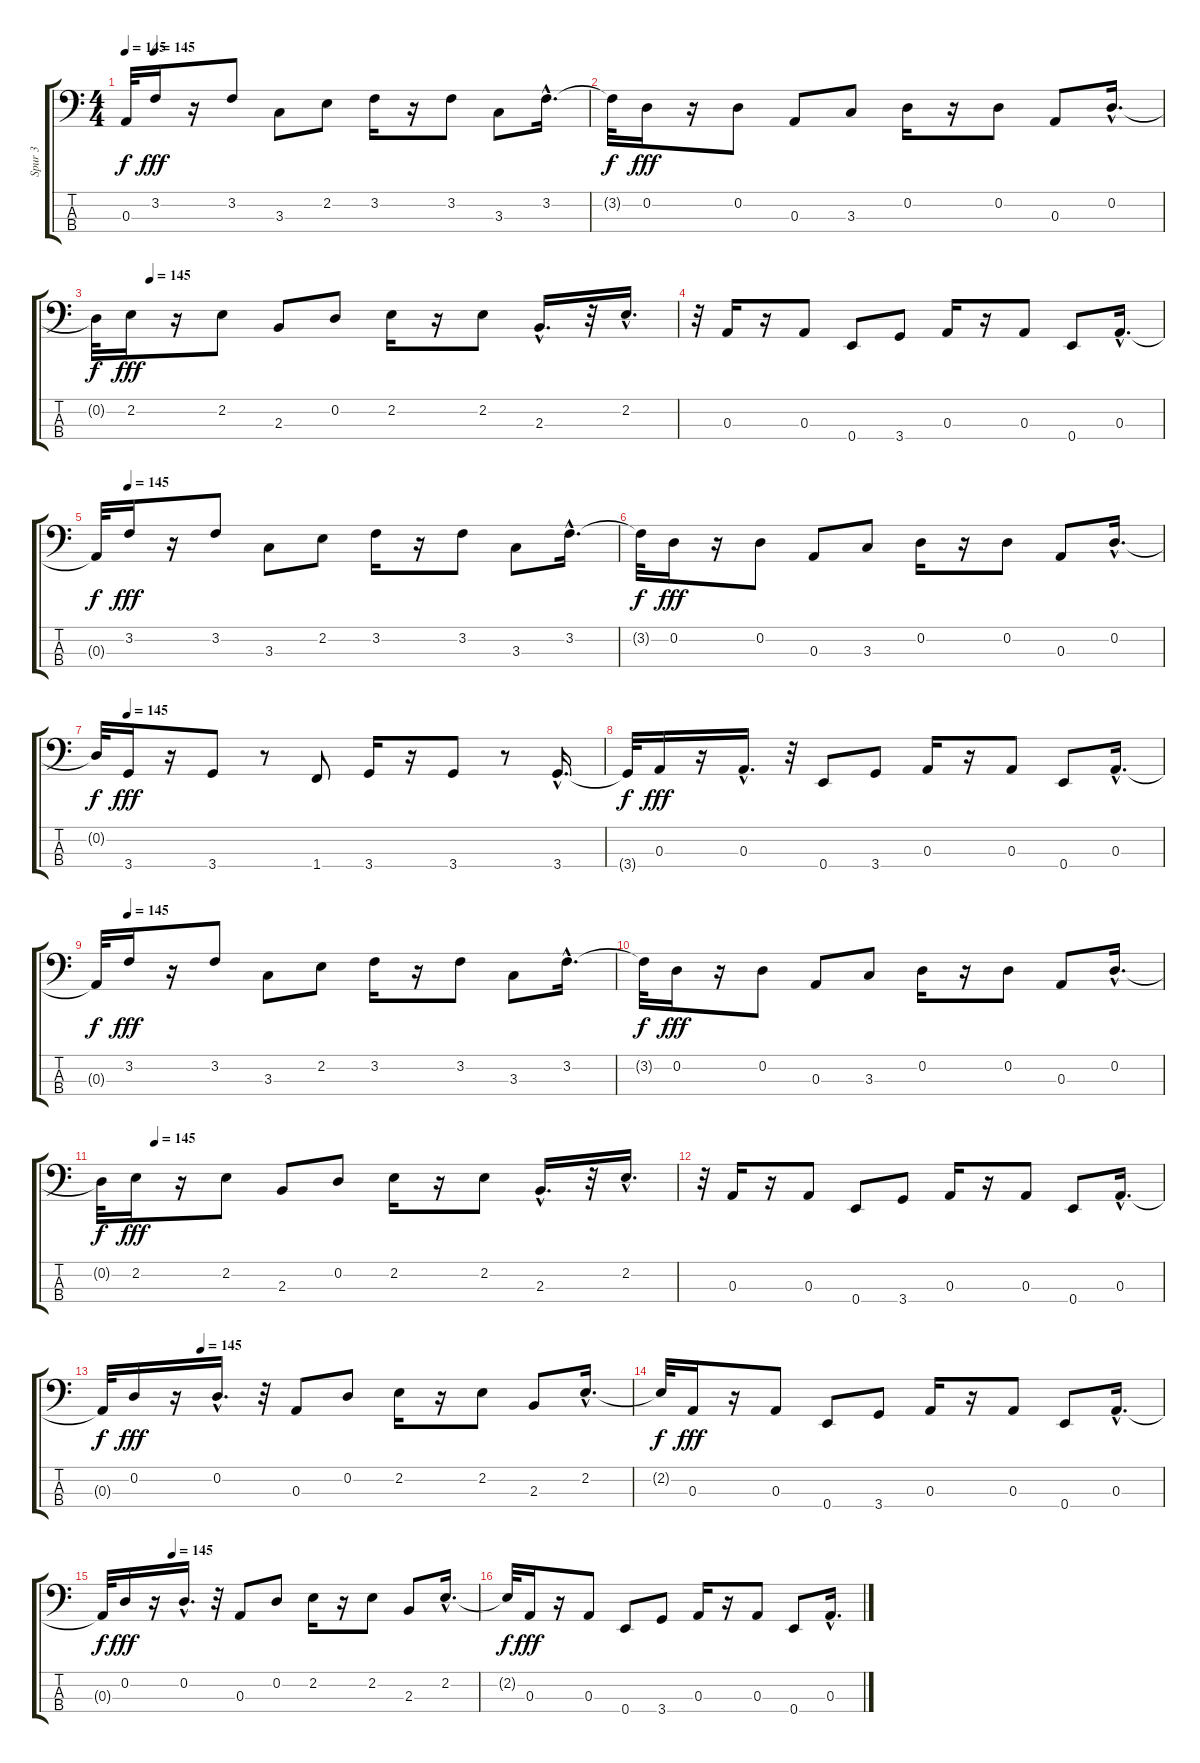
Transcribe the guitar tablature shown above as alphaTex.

\track ("Spur 3" "Spur 3") {instrument fretlessbass}
\staff {score tabs}
\tuning (G2 D2 A1 E1) {hide}
\ts (4 4)
\tempo 145
\tempo (145 0.0625)
\clef f4
\ks c
0.3{t}.32{dy f} 3.2.16{dy fff} r.16 3.2.8 3.3.8 2.2.8 3.2.16 r.16 3.2.8 3.3.8 3.2{hac}.16{d} |
3.2{t}.32{dy f} 0.2.16{dy fff} r.16 0.2.8 0.3.8 3.3.8 0.2.16 r.16 0.2.8 0.3.8 0.2{hac}.16{d} |
\tempo (145 0.09375)
0.2{t}.32{dy f} 2.2.16{dy fff} r.16 2.2.8 2.3.8 0.2.8 2.2.16 r.16 2.2.8 2.3{hac}.16{d} r.32 2.2{hac}.16{d} |
r.32 0.3.16 r.16 0.3.8 0.4.8 3.4.8 0.3.16 r.16 0.3.8 0.4.8 0.3{hac}.16{d} |
\tempo (145 0.0625)
0.3{t}.32{dy f} 3.2.16{dy fff} r.16 3.2.8 3.3.8 2.2.8 3.2.16 r.16 3.2.8 3.3.8 3.2{hac}.16{d} |
3.2{t}.32{dy f} 0.2.16{dy fff} r.16 0.2.8 0.3.8 3.3.8 0.2.16 r.16 0.2.8 0.3.8 0.2{hac}.16{d} |
\tempo (145 0.0625)
0.2{t}.32{dy f} 3.4.16{dy fff} r.16 3.4.8 r.8 1.4.8 3.4.16 r.16 3.4.8 r.8 3.4{hac}.16{d} |
3.4{t}.32{dy f} 0.3.16{dy fff} r.16 0.3{hac}.16{d} r.32 0.4.8 3.4.8 0.3.16 r.16 0.3.8 0.4.8 0.3{hac}.16{d} |
\tempo (145 0.0625)
0.3{t}.32{dy f} 3.2.16{dy fff} r.16 3.2.8 3.3.8 2.2.8 3.2.16 r.16 3.2.8 3.3.8 3.2{hac}.16{d} |
3.2{t}.32{dy f} 0.2.16{dy fff} r.16 0.2.8 0.3.8 3.3.8 0.2.16 r.16 0.2.8 0.3.8 0.2{hac}.16{d} |
\tempo (145 0.09375)
0.2{t}.32{dy f} 2.2.16{dy fff} r.16 2.2.8 2.3.8 0.2.8 2.2.16 r.16 2.2.8 2.3{hac}.16{d} r.32 2.2{hac}.16{d} |
r.32 0.3.16 r.16 0.3.8 0.4.8 3.4.8 0.3.16 r.16 0.3.8 0.4.8 0.3{hac}.16{d} |
\tempo (145 0.1875)
0.3{t}.32{dy f} 0.2.16{dy fff} r.16 0.2{hac}.16{d} r.32 0.3.8 0.2.8 2.2.16 r.16 2.2.8 2.3.8 2.2{hac}.16{d} |
2.2{t}.32{dy f} 0.3.16{dy fff} r.16 0.3.8 0.4.8 3.4.8 0.3.16 r.16 0.3.8 0.4.8 0.3{hac}.16{d} |
\tempo (145 0.1875)
0.3{t}.32{dy f} 0.2.16{dy fff} r.16 0.2{hac}.16{d} r.32 0.3.8 0.2.8 2.2.16 r.16 2.2.8 2.3.8 2.2{hac}.16{d} |
2.2{t}.32{dy f} 0.3.16{dy fff} r.16 0.3.8 0.4.8 3.4.8 0.3.16 r.16 0.3.8 0.4.8 0.3{hac}.16{d}
